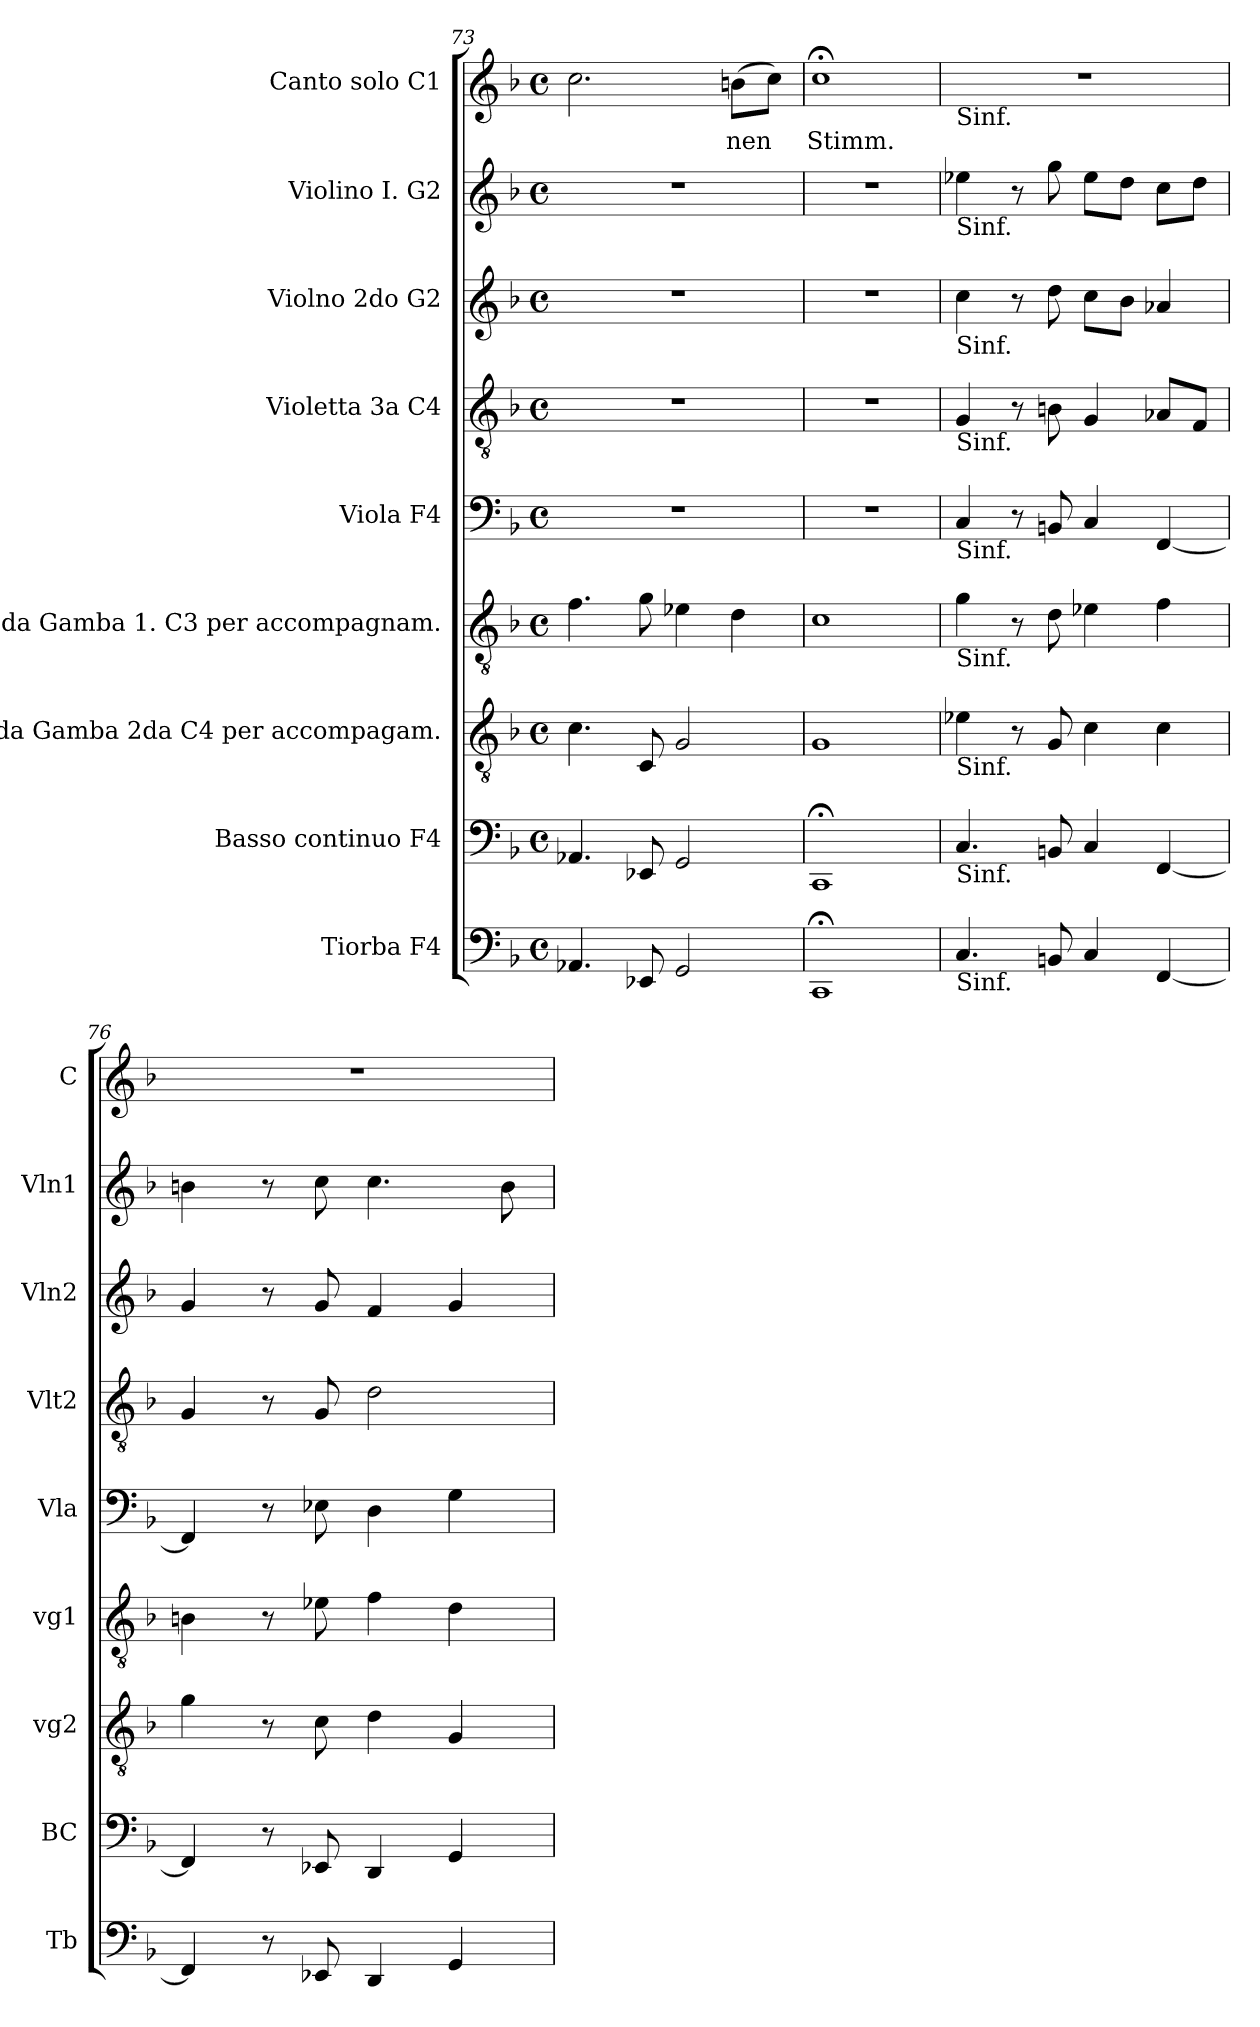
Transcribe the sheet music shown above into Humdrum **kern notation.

**kern	**kern	**kern	**kern	**kern	**kern	**kern	**kern	**kern	**text
*part9	*part8	*part7	*part6	*part5	*part4	*part3	*part2	*part1	*part1
*staff9	*staff8	*staff7	*staff6	*staff5	*staff4	*staff3	*staff2	*staff1	*staff1
*I"Tiorba F4	*I"Basso continuo F4	*I"Viola da Gamba 2da C4 per accompagam.	*I"Viola da Gamba 1. C3 per accompagnam.	*I"Viola F4	*I"Violetta 3a C4	*I"Violno 2do G2	*I"Violino I. G2	*I"Canto solo C1	*
*I'Tb	*I'BC	*I'vg2	*I'vg1	*I'Vla	*I'Vlt2	*I'Vln2	*I'Vln1	*I'C	*
*clefF4	*clefF4	*clefGv2	*clefGv2	*clefF4	*clefGv2	*clefG2	*clefG2	*clefG2	*
*k[b-]	*k[b-]	*k[b-]	*k[b-]	*k[b-]	*k[b-]	*k[b-]	*k[b-]	*k[b-]	*
*F:	*F:	*F:	*F:	*F:	*F:	*F:	*F:	*F:	*
*M4/4	*M4/4	*M4/4	*M4/4	*M4/4	*M4/4	*M4/4	*M4/4	*M4/4	*
*met(c)	*met(c)	*met(c)	*met(c)	*met(c)	*met(c)	*met(c)	*met(c)	*met(c)	*
=73	=73	=73	=73	=73	=73	=73	=73	=73	=73
4.AA-X/	4.AA-X/	4.c\	4.f\	1r	1r	1r	1r	2.cc\	.
8EE-X/	8EE-X/	8C/	8g\	.	.	.	.	.	.
2GG/	2GG/	2G/	4e-X\	.	.	.	.	.	.
!	!	!	!	!	!	!	!	!	!LO:LY:b
.	.	.	4d\	.	.	.	.	(>8bn\L	-nen
.	.	.	.	.	.	.	.	8cc\J)	.
=74	=74	=74	=74	=74	=74	=74	=74	=74	=74
!	!	!	!	!	!	!	!	!	!LO:LY:b
1CC;<	1CC;<	1G	1c	1r	1r	1r	1r	1cc;<	Stimm.
!!LO:LB:g=z
=75!	=75!	=75!	=75!	=75!	=75!	=75!	=75!	=75!	=75!
!	!	!	!	!	!	!	!	!LO:TX:b:t=Sinf.	!
!	!	!	!	!	!	!	!LO:TX:b:t=Sinf.	!	!
!	!	!	!	!	!	!LO:TX:b:t=Sinf.	!	!	!
!	!	!	!	!	!LO:TX:b:t=Sinf.	!	!	!	!
!	!	!	!	!LO:TX:b:t=Sinf.	!	!	!	!	!
!	!	!	!LO:TX:b:t=Sinf.	!	!	!	!	!	!
!	!	!LO:TX:b:t=Sinf.	!	!	!	!	!	!	!
!	!LO:TX:b:t=Sinf.	!	!	!	!	!	!	!	!
!LO:TX:b:t=Sinf.	!	!	!	!	!	!	!	!	!
4.C/	4.C/	4e-X\	4g\	4C/	4G/	4cc\	4ee-X\	1r	.
.	.	8r	8r	8r	8r	8r	8r	.	.
8BBn/	8BBn/	8G/	8d\	8BBn/	8Bn\	8dd\	8gg\	.	.
4C/	4C/	4c\	4e-X\	4C/	4G/	8cc\L	8ee-\L	.	.
.	.	.	.	.	.	8b-\J	8dd\J	.	.
[4FF/	[4FF/	4c\	4f\	[4FF/	8A-X/L	4a-X/	8cc\L	.	.
.	.	.	.	.	8F/J	.	8dd\J	.	.
=76	=76	=76	=76	=76	=76	=76	=76	=76	=76
4FF/]	4FF/]	4g\	4Bn\	4FF/]	4G/	4g/	4bn\	1r	.
8r	8r	8r	8r	8r	8r	8r	8r	.	.
8EE-X/	8EE-X/	8c\	8e-X\	8E-X\	8G/	8g/	8cc\	.	.
4DD/	4DD/	4d\	4f\	4D\	2d\	4f/	4.cc\	.	.
4GG/	4GG/	4G/	4d\	4G\	.	4g/	.	.	.
.	.	.	.	.	.	.	8b\	.	.
=	=	=	=	=	=	=	=	=	=
*-	*-	*-	*-	*-	*-	*-	*-	*-	*-
